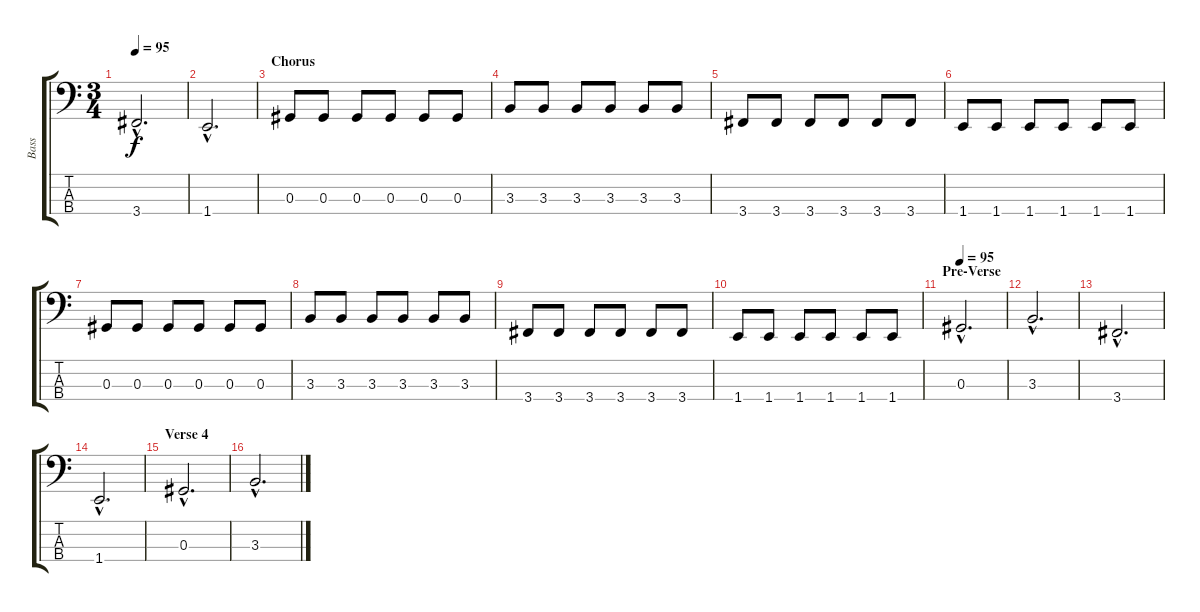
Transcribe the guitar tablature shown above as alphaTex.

\track ("Bass" "Bass") {instrument electricbassfinger}
\staff {score tabs}
\tuning (Gb2 Db2 Ab1 Eb1) {hide}
\ts (3 4)
\tempo 95
\clef f4
\ks c
3.4{hac}.2{d dy f} |
1.4{hac}.2{d} |
\section ("" "Chorus")
0.3.8 0.3.8 0.3.8 0.3.8 0.3.8 0.3.8 |
3.3.8 3.3.8 3.3.8 3.3.8 3.3.8 3.3.8 |
3.4.8 3.4.8 3.4.8 3.4.8 3.4.8 3.4.8 |
1.4.8 1.4.8 1.4.8 1.4.8 1.4.8 1.4.8 |
0.3.8 0.3.8 0.3.8 0.3.8 0.3.8 0.3.8 |
3.3.8 3.3.8 3.3.8 3.3.8 3.3.8 3.3.8 |
3.4.8 3.4.8 3.4.8 3.4.8 3.4.8 3.4.8 |
1.4.8 1.4.8 1.4.8 1.4.8 1.4.8 1.4.8 |
\section ("" "Pre-Verse")
\tempo 95
0.3{hac}.2{d} |
3.3{hac}.2{d} |
3.4{hac}.2{d} |
1.4{hac}.2{d} |
\section ("" "Verse 4")
0.3{hac}.2{d} |
3.3{hac}.2{d}
